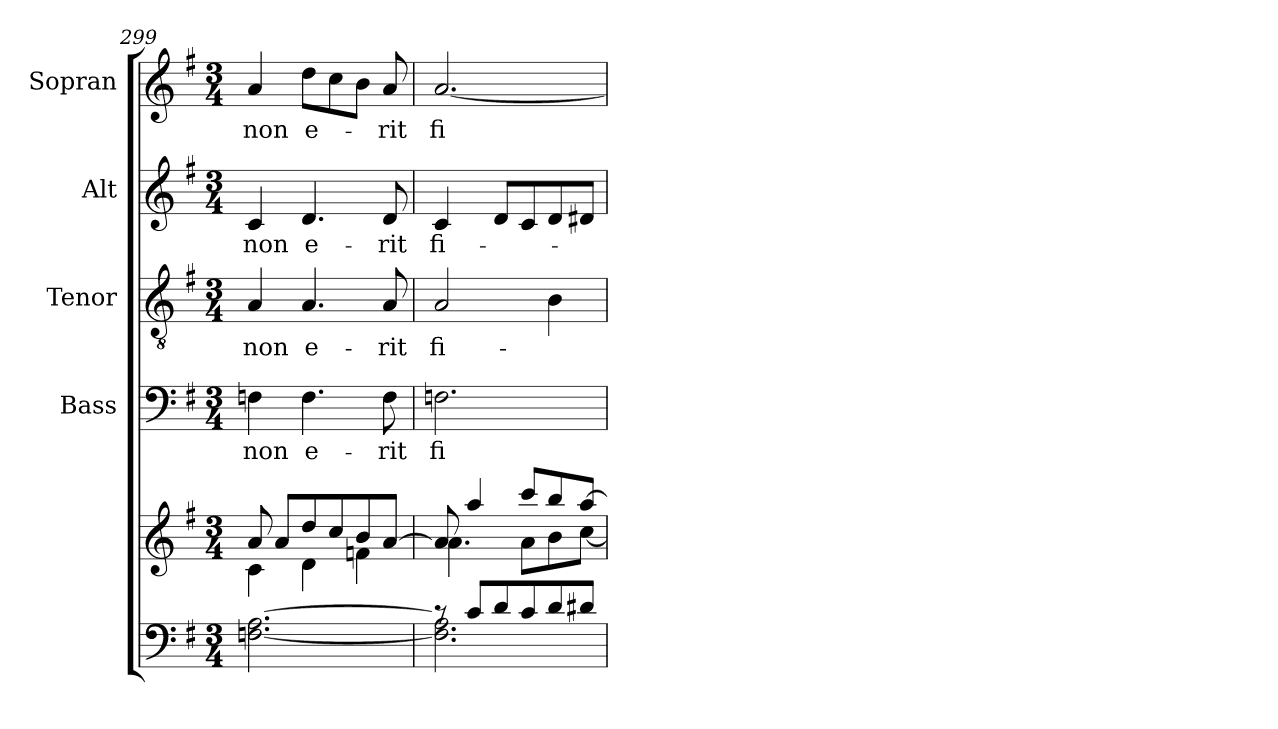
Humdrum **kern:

**kern	**kern	**kern	**text	**kern	**text	**kern	**text	**kern	**text
*part5	*part5	*part4	*part4	*part3	*part3	*part2	*part2	*part1	*part1
*staff6	*staff5	*staff4	*staff4	*staff3	*staff3	*staff2	*staff2	*staff1	*staff1
*	*	*I"Bass	*	*I"Tenor	*	*I"Alt	*	*I"Sopran	*
*	*	*I'B.	*	*I'T.	*	*I'A.	*	*I'S.	*
*clefF4	*clefG2	*clefF4	*	*clefGv2	*	*clefG2	*	*clefG2	*
*k[f#]	*k[f#]	*k[f#]	*	*k[f#]	*	*k[f#]	*	*k[f#]	*
*G:	*G:	*G:	*	*G:	*	*G:	*	*G:	*
*M3/4	*M3/4	*M3/4	*	*M3/4	*	*M3/4	*	*M3/4	*
=299	=299	=299	=299	=299	=299	=299	=299	=299	=299
*	*^	*	*	*	*	*	*	*	*
!	!	!	!	!LO:LY:b	!	!LO:LY:b	!	!LO:LY:b	!	!LO:LY:b
[2.Fn\ [2.A\	8a/	4c\	4Fn\	non	4A/	non	4c/	non	4a/	non
.	8a/L	.	.	.	.	.	.	.	.	.
!	!	!	!	!LO:LY:b	!	!LO:LY:b	!	!LO:LY:b	!	!LO:LY:b
.	8dd/	4d\	4.F\	e-	4.A/	e-	4.d/	e-	8dd\L	e-
.	8cc/	.	.	.	.	.	.	.	8cc\	.
.	8b/	4fn\	.	.	.	.	.	.	8b\J	.
!	!	!	!	!LO:LY:b	!	!LO:LY:b	!	!LO:LY:b	!	!LO:LY:b
.	[>8a/J	.	8F\	-rit	8A/	-rit	8d/	-rit	8a/	-rit
=300	=300	=300	=300	=300	=300	=300	=300	=300	=300	=300
*^	*	*	*	*	*	*	*	*	*	*
!	!	!	!	!	!LO:LY:b	!	!LO:LY:b	!	!LO:LY:b	!	!LO:LY:b
8rc	2.F\] 2.A\]	8a/]	4.a\	2.Fn\	fi-	2A/	fi-	4c/	fi-	[2.a/	fi-
8c/L	.	4aa/	.	.	.	.	.	.	.	.	.
8d/	.	.	.	.	.	.	.	8d/L	.	.	.
8c/	.	8ccc/L	8a\L	.	.	.	.	8c/	.	.	.
8d/	.	8bb/	8b\	.	.	4B\	.	8d/	.	.	.
8d#X/J	.	[>8aa/J	[<8cc\J	.	.	.	.	8d#X/J	.	.	.
*v	*v	*	*	*	*	*	*	*	*	*	*
*	*v	*v	*	*	*	*	*	*	*	*
=	=	=	=	=	=	=	=	=	=
*-	*-	*-	*-	*-	*-	*-	*-	*-	*-
